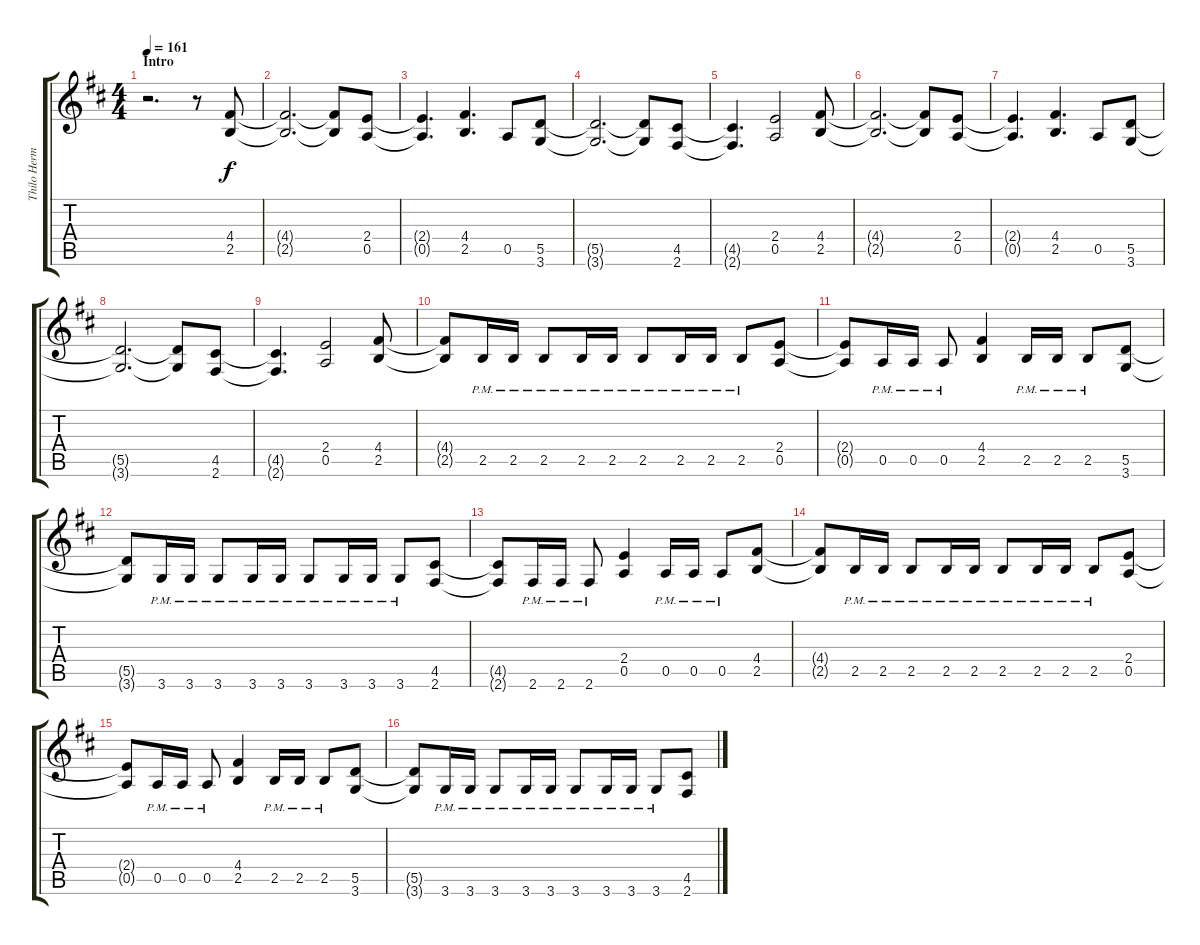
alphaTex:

\track ("Thilo Hermann" "Thilo Herm") {instrument distortionguitar}
\staff {score tabs}
\tuning (E4 B3 G3 D3 A2 E2) {hide}
\ts (4 4)
\section ("" "Intro")
\tempo 161
\clef g2
\ks bminor
r.2{d dy f instrument distortionguitar} r.8 (4.4 2.5).8 |
(4.4{t} 2.5{t}).2{d} (4.4{t} 2.5{t}).8 (2.4 0.5).8 |
(2.4{t} 0.5{t}).4{d} (4.4 2.5).4{d} 0.5.8 (5.5 3.6).8 |
(5.5{t} 3.6{t}).2{d} (5.5{t} 3.6{t}).8 (4.5 2.6).8 |
(4.5{t} 2.6{t}).4{d} (2.4 0.5).2 (4.4 2.5).8 |
(4.4{t} 2.5{t}).2{d} (4.4{t} 2.5{t}).8 (2.4 0.5).8 |
(2.4{t} 0.5{t}).4{d} (4.4 2.5).4{d} 0.5.8 (5.5 3.6).8 |
(5.5{t} 3.6{t}).2{d} (5.5{t} 3.6{t}).8 (4.5 2.6).8 |
(4.5{t} 2.6{t}).4{d} (2.4 0.5).2 (4.4 2.5).8 |
(4.4{t} 2.5{t}).8 2.5{pm}.16 2.5{pm}.16 2.5{pm}.8 2.5{pm}.16 2.5{pm}.16 2.5{pm}.8 2.5{pm}.16 2.5{pm}.16 2.5{pm}.8 (2.4 0.5).8 |
(2.4{t} 0.5{t}).8 0.5{pm}.16 0.5{pm}.16 0.5{pm}.8 (4.4 2.5).4 2.5{pm}.16 2.5{pm}.16 2.5{pm}.8 (5.5 3.6).8 |
(5.5{t} 3.6{t}).8 3.6{pm}.16 3.6{pm}.16 3.6{pm}.8 3.6{pm}.16 3.6{pm}.16 3.6{pm}.8 3.6{pm}.16 3.6{pm}.16 3.6{pm}.8 (4.5 2.6).8 |
(4.5{t} 2.6{t}).8 2.6{pm}.16 2.6{pm}.16 2.6{pm}.8 (2.4 0.5).4 0.5{pm}.16 0.5{pm}.16 0.5{pm}.8 (4.4 2.5).8 |
(4.4{t} 2.5{t}).8 2.5{pm}.16 2.5{pm}.16 2.5{pm}.8 2.5{pm}.16 2.5{pm}.16 2.5{pm}.8 2.5{pm}.16 2.5{pm}.16 2.5{pm}.8 (2.4 0.5).8 |
(2.4{t} 0.5{t}).8 0.5{pm}.16 0.5{pm}.16 0.5{pm}.8 (4.4 2.5).4 2.5{pm}.16 2.5{pm}.16 2.5{pm}.8 (5.5 3.6).8 |
(5.5{t} 3.6{t}).8 3.6{pm}.16 3.6{pm}.16 3.6{pm}.8 3.6{pm}.16 3.6{pm}.16 3.6{pm}.8 3.6{pm}.16 3.6{pm}.16 3.6{pm}.8 (4.5 2.6).8
